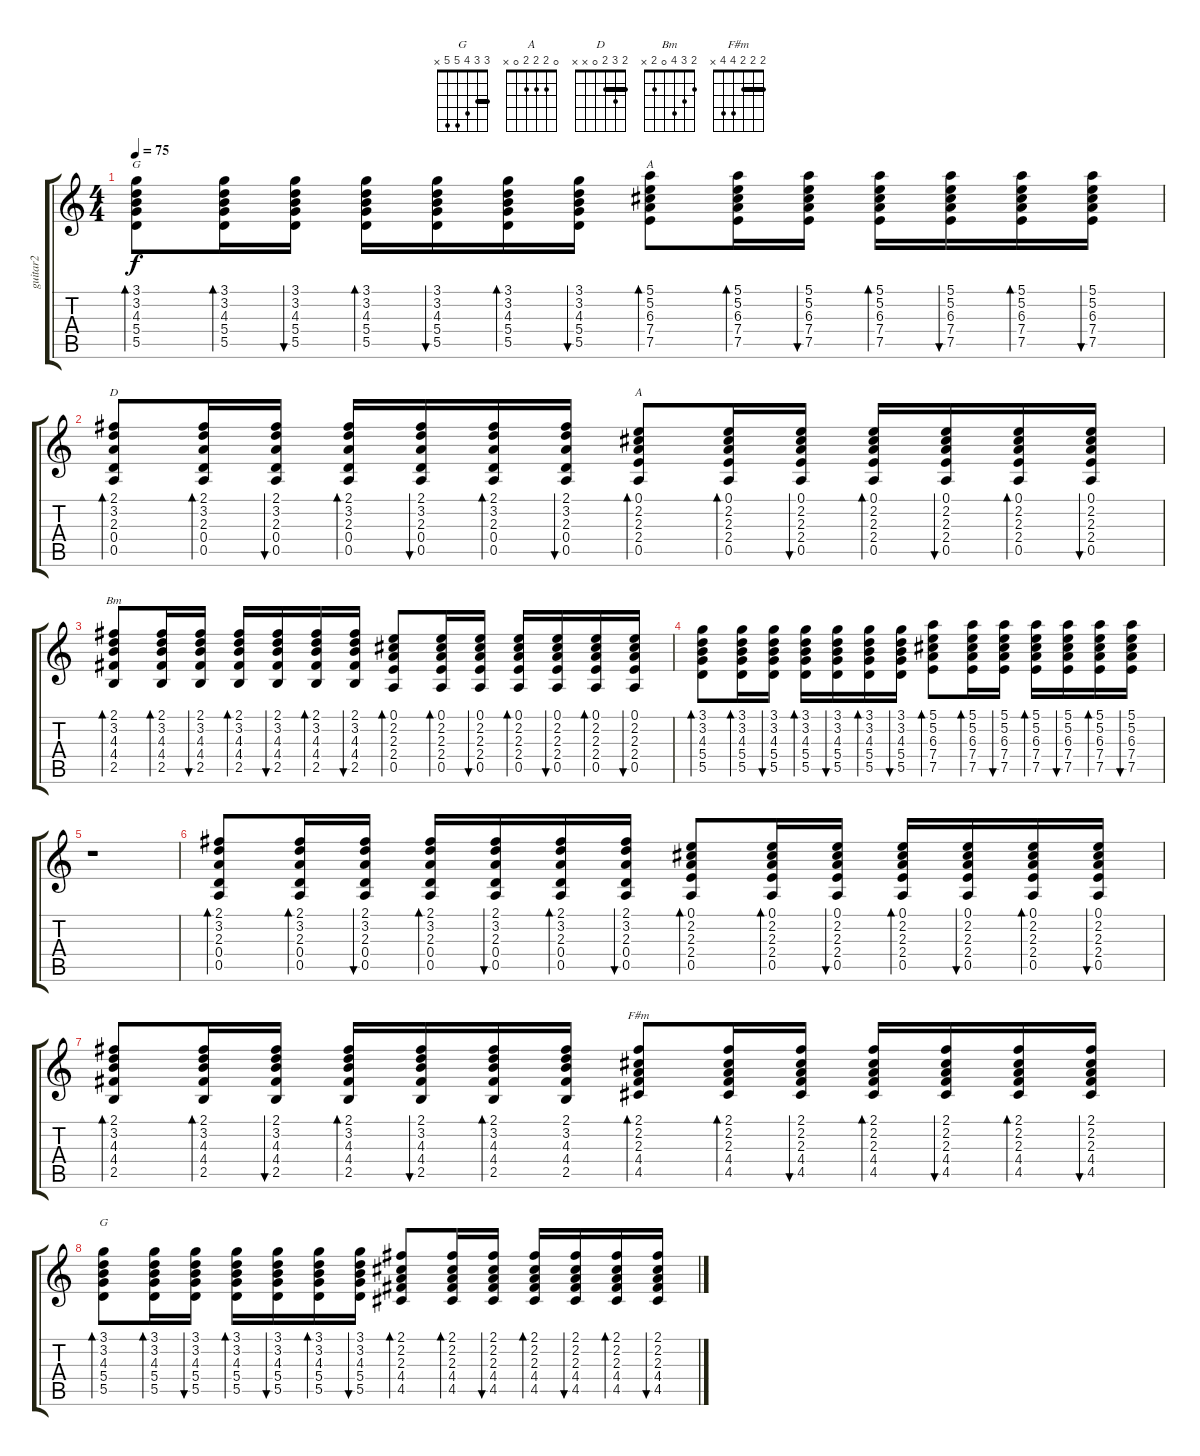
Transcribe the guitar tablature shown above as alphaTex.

\track ("guitar2" "guitar2") {instrument acousticguitarnylon}
\staff {score tabs}
\tuning (E4 B3 G3 D3 A2 E2) {hide}
\chord ("G" 3 3 4 5 5 3) {barre 3}
\chord ("A" 5 5 6 7 7 5) {firstfret 5 barre 5}
\chord ("D" 2 3 2 0 x x) {barre 2}
\chord ("A" 0 2 2 2 0 x)
\chord ("Bm" 2 3 4 0 2 x)
\chord ("F#m" 2 2 2 4 4 x) {barre 2}
\chord ("G" 3 3 4 5 5 x) {barre 3}
\ts (4 4)
\tempo 75
\clef g2
\ks c
(3.1 3.2 4.3 5.4 5.5).8{bd 60 ch "G" dy f} (3.1 3.2 4.3 5.4 5.5).16{bd 60} (3.1 3.2 4.3 5.4 5.5).16{bu 60} (3.1 3.2 4.3 5.4 5.5).16{bd 60} (3.1 3.2 4.3 5.4 5.5).16{bu 60} (3.1 3.2 4.3 5.4 5.5).16{bd 60} (3.1 3.2 4.3 5.4 5.5).16{bu 60} (5.1 5.2 6.3 7.4 7.5).8{bd 60 ch "A"} (5.1 5.2 6.3 7.4 7.5).16{bd 60} (5.1 5.2 6.3 7.4 7.5).16{bu 60} (5.1 5.2 6.3 7.4 7.5).16{bd 60} (5.1 5.2 6.3 7.4 7.5).16{bu 60} (5.1 5.2 6.3 7.4 7.5).16{bd 60} (5.1 5.2 6.3 7.4 7.5).16{bu 60} |
(2.1 3.2 2.3 0.4 0.5).8{bd 30 ch "D"} (2.1 3.2 2.3 0.4 0.5).16{bd 30} (2.1 3.2 2.3 0.4 0.5).16{bu 30} (2.1 3.2 2.3 0.4 0.5).16{bd 30} (2.1 3.2 2.3 0.4 0.5).16{bu 30} (2.1 3.2 2.3 0.4 0.5).16{bd 30} (2.1 3.2 2.3 0.4 0.5).16{bu 30} (0.1 2.2 2.3 2.4 0.5).8{bd 30 ch "A"} (0.1 2.2 2.3 2.4 0.5).16{bd 30} (0.1 2.2 2.3 2.4 0.5).16{bu 30} (0.1 2.2 2.3 2.4 0.5).16{bd 30} (0.1 2.2 2.3 2.4 0.5).16{bu 30} (0.1 2.2 2.3 2.4 0.5).16{bd 30} (0.1 2.2 2.3 2.4 0.5).16{bu 30} |
(2.1 3.2 4.3 4.4 2.5).8{bd 30 ch "Bm"} (2.1 3.2 4.3 4.4 2.5).16{bd 30} (2.1 3.2 4.3 4.4 2.5).16{bu 30} (2.1 3.2 4.3 4.4 2.5).16{bd 30} (2.1 3.2 4.3 4.4 2.5).16{bu 30} (2.1 3.2 4.3 4.4 2.5).16{bd 30} (2.1 3.2 4.3 4.4 2.5).16{bu 30} (0.1 2.2 2.3 2.4 0.5).8{bd 30} (0.1 2.2 2.3 2.4 0.5).16{bd 30} (0.1 2.2 2.3 2.4 0.5).16{bu 30} (0.1 2.2 2.3 2.4 0.5).16{bd 30} (0.1 2.2 2.3 2.4 0.5).16{bu 30} (0.1 2.2 2.3 2.4 0.5).16{bd 30} (0.1 2.2 2.3 2.4 0.5).16{bu 30} |
(3.1 3.2 4.3 5.4 5.5).8{bd 60} (3.1 3.2 4.3 5.4 5.5).16{bd 60} (3.1 3.2 4.3 5.4 5.5).16{bu 60} (3.1 3.2 4.3 5.4 5.5).16{bd 60} (3.1 3.2 4.3 5.4 5.5).16{bu 60} (3.1 3.2 4.3 5.4 5.5).16{bd 60} (3.1 3.2 4.3 5.4 5.5).16{bu 60} (5.1 5.2 6.3 7.4 7.5).8{bd 60} (5.1 5.2 6.3 7.4 7.5).16{bd 60} (5.1 5.2 6.3 7.4 7.5).16{bu 60} (5.1 5.2 6.3 7.4 7.5).16{bd 60} (5.1 5.2 6.3 7.4 7.5).16{bu 60} (5.1 5.2 6.3 7.4 7.5).16{bd 60} (5.1 5.2 6.3 7.4 7.5).16{bu 60} |
r.1 |
(2.1 3.2 2.3 0.4 0.5).8{bd 30} (2.1 3.2 2.3 0.4 0.5).16{bd 30} (2.1 3.2 2.3 0.4 0.5).16{bu 30} (2.1 3.2 2.3 0.4 0.5).16{bd 30} (2.1 3.2 2.3 0.4 0.5).16{bu 30} (2.1 3.2 2.3 0.4 0.5).16{bd 30} (2.1 3.2 2.3 0.4 0.5).16{bu 30} (0.1 2.2 2.3 2.4 0.5).8{bd 30} (0.1 2.2 2.3 2.4 0.5).16{bd 30} (0.1 2.2 2.3 2.4 0.5).16{bu 30} (0.1 2.2 2.3 2.4 0.5).16{bd 30} (0.1 2.2 2.3 2.4 0.5).16{bu 30} (0.1 2.2 2.3 2.4 0.5).16{bd 30} (0.1 2.2 2.3 2.4 0.5).16{bu 30} |
(2.1 3.2 4.3 4.4 2.5).8{bd 30} (2.1 3.2 4.3 4.4 2.5).16{bd 30} (2.1 3.2 4.3 4.4 2.5).16{bu 30} (2.1 3.2 4.3 4.4 2.5).16{bd 30} (2.1 3.2 4.3 4.4 2.5).16{bu 30} (2.1 3.2 4.3 4.4 2.5).16{bd 30} (2.1 3.2 4.3 4.4 2.5).16 (2.1 2.2 2.3 4.4 4.5).8{bd 60 ch "F#m"} (2.1 2.2 2.3 4.4 4.5).16{bd 60} (2.1 2.2 2.3 4.4 4.5).16{bu 60} (2.1 2.2 2.3 4.4 4.5).16{bd 60} (2.1 2.2 2.3 4.4 4.5).16{bu 60} (2.1 2.2 2.3 4.4 4.5).16{bd 60} (2.1 2.2 2.3 4.4 4.5).16{bu 60} |
(3.1 3.2 4.3 5.4 5.5).8{bd 60 ch "G"} (3.1 3.2 4.3 5.4 5.5).16{bd 60} (3.1 3.2 4.3 5.4 5.5).16{bu 60} (3.1 3.2 4.3 5.4 5.5).16{bd 60} (3.1 3.2 4.3 5.4 5.5).16{bu 60} (3.1 3.2 4.3 5.4 5.5).16{bd 60} (3.1 3.2 4.3 5.4 5.5).16{bu 60} (2.1 2.2 2.3 4.4 4.5).8{bd 60} (2.1 2.2 2.3 4.4 4.5).16{bd 60} (2.1 2.2 2.3 4.4 4.5).16{bu 60} (2.1 2.2 2.3 4.4 4.5).16{bd 60} (2.1 2.2 2.3 4.4 4.5).16{bu 60} (2.1 2.2 2.3 4.4 4.5).16{bd 60} (2.1 2.2 2.3 4.4 4.5).16{bu 60}
